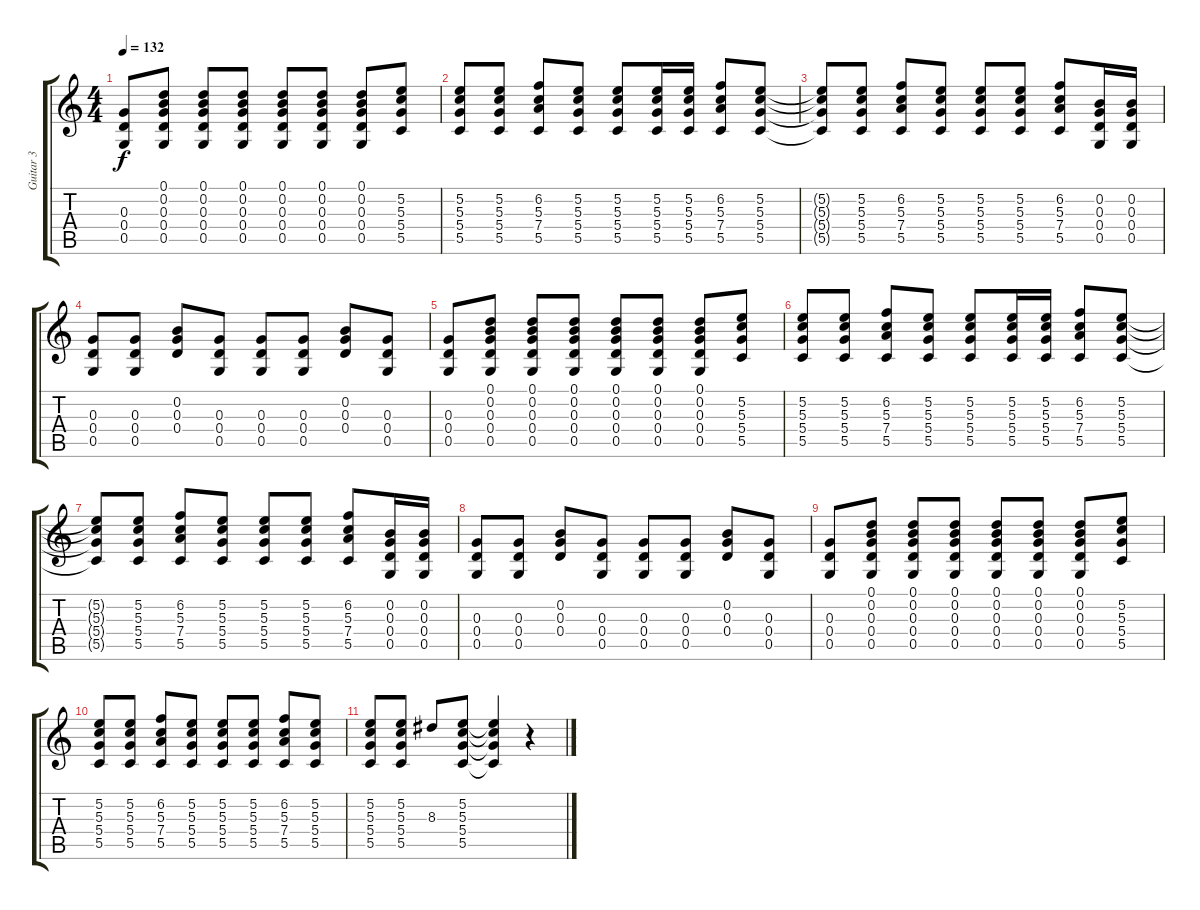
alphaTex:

\track ("Guitar 3" "Guitar 3") {instrument acousticguitarsteel}
\staff {score tabs}
\tuning (D4 B3 G3 D3 G2 D2) {hide}
\ts (4 4)
\tempo 132
\clef g2
\ks c
(0.3 0.4 0.5).8{dy f} (0.1 0.2 0.3 0.4 0.5).8 (0.1 0.2 0.3 0.4 0.5).8 (0.1 0.2 0.3 0.4 0.5).8 (0.1 0.2 0.3 0.4 0.5).8 (0.1 0.2 0.3 0.4 0.5).8 (0.1 0.2 0.3 0.4 0.5).8 (5.2 5.3 5.4 5.5).8 |
(5.2 5.3 5.4 5.5).8 (5.2 5.3 5.4 5.5).8 (6.2 5.3 7.4 5.5).8 (5.2 5.3 5.4 5.5).8 (5.2 5.3 5.4 5.5).8 (5.2 5.3 5.4 5.5).16 (5.2 5.3 5.4 5.5).16 (6.2 5.3 7.4 5.5).8 (5.2 5.3 5.4 5.5).8 |
(5.2{t} 5.3{t} 5.4{t} 5.5{t}).8 (5.2 5.3 5.4 5.5).8 (6.2 5.3 7.4 5.5).8 (5.2 5.3 5.4 5.5).8 (5.2 5.3 5.4 5.5).8 (5.2 5.3 5.4 5.5).8 (6.2 5.3 7.4 5.5).8 (0.2 0.3 0.4 0.5).16 (0.2 0.3 0.4 0.5).16 |
(0.3 0.4 0.5).8 (0.3 0.4 0.5).8 (0.2 0.3 0.4).8 (0.3 0.4 0.5).8 (0.3 0.4 0.5).8 (0.3 0.4 0.5).8 (0.2 0.3 0.4).8 (0.3 0.4 0.5).8 |
(0.3 0.4 0.5).8 (0.1 0.2 0.3 0.4 0.5).8 (0.1 0.2 0.3 0.4 0.5).8 (0.1 0.2 0.3 0.4 0.5).8 (0.1 0.2 0.3 0.4 0.5).8 (0.1 0.2 0.3 0.4 0.5).8 (0.1 0.2 0.3 0.4 0.5).8 (5.2 5.3 5.4 5.5).8 |
(5.2 5.3 5.4 5.5).8 (5.2 5.3 5.4 5.5).8 (6.2 5.3 7.4 5.5).8 (5.2 5.3 5.4 5.5).8 (5.2 5.3 5.4 5.5).8 (5.2 5.3 5.4 5.5).16 (5.2 5.3 5.4 5.5).16 (6.2 5.3 7.4 5.5).8 (5.2 5.3 5.4 5.5).8 |
(5.2{t} 5.3{t} 5.4{t} 5.5{t}).8 (5.2 5.3 5.4 5.5).8 (6.2 5.3 7.4 5.5).8 (5.2 5.3 5.4 5.5).8 (5.2 5.3 5.4 5.5).8 (5.2 5.3 5.4 5.5).8 (6.2 5.3 7.4 5.5).8 (0.2 0.3 0.4 0.5).16 (0.2 0.3 0.4 0.5).16 |
(0.3 0.4 0.5).8 (0.3 0.4 0.5).8 (0.2 0.3 0.4).8 (0.3 0.4 0.5).8 (0.3 0.4 0.5).8 (0.3 0.4 0.5).8 (0.2 0.3 0.4).8 (0.3 0.4 0.5).8 |
(0.3 0.4 0.5).8 (0.1 0.2 0.3 0.4 0.5).8 (0.1 0.2 0.3 0.4 0.5).8 (0.1 0.2 0.3 0.4 0.5).8 (0.1 0.2 0.3 0.4 0.5).8 (0.1 0.2 0.3 0.4 0.5).8 (0.1 0.2 0.3 0.4 0.5).8 (5.2 5.3 5.4 5.5).8 |
(5.2 5.3 5.4 5.5).8 (5.2 5.3 5.4 5.5).8 (6.2 5.3 7.4 5.5).8 (5.2 5.3 5.4 5.5).8 (5.2 5.3 5.4 5.5).8 (5.2 5.3 5.4 5.5).8 (6.2 5.3 7.4 5.5).8 (5.2 5.3 5.4 5.5).8 |
(5.2 5.3 5.4 5.5).8 (5.2 5.3 5.4 5.5).8 8.3.8 (5.2 5.3 5.4 5.5).8 (5.2{t} 5.3{t} 5.4{t} 5.5{t}).4 r.4
